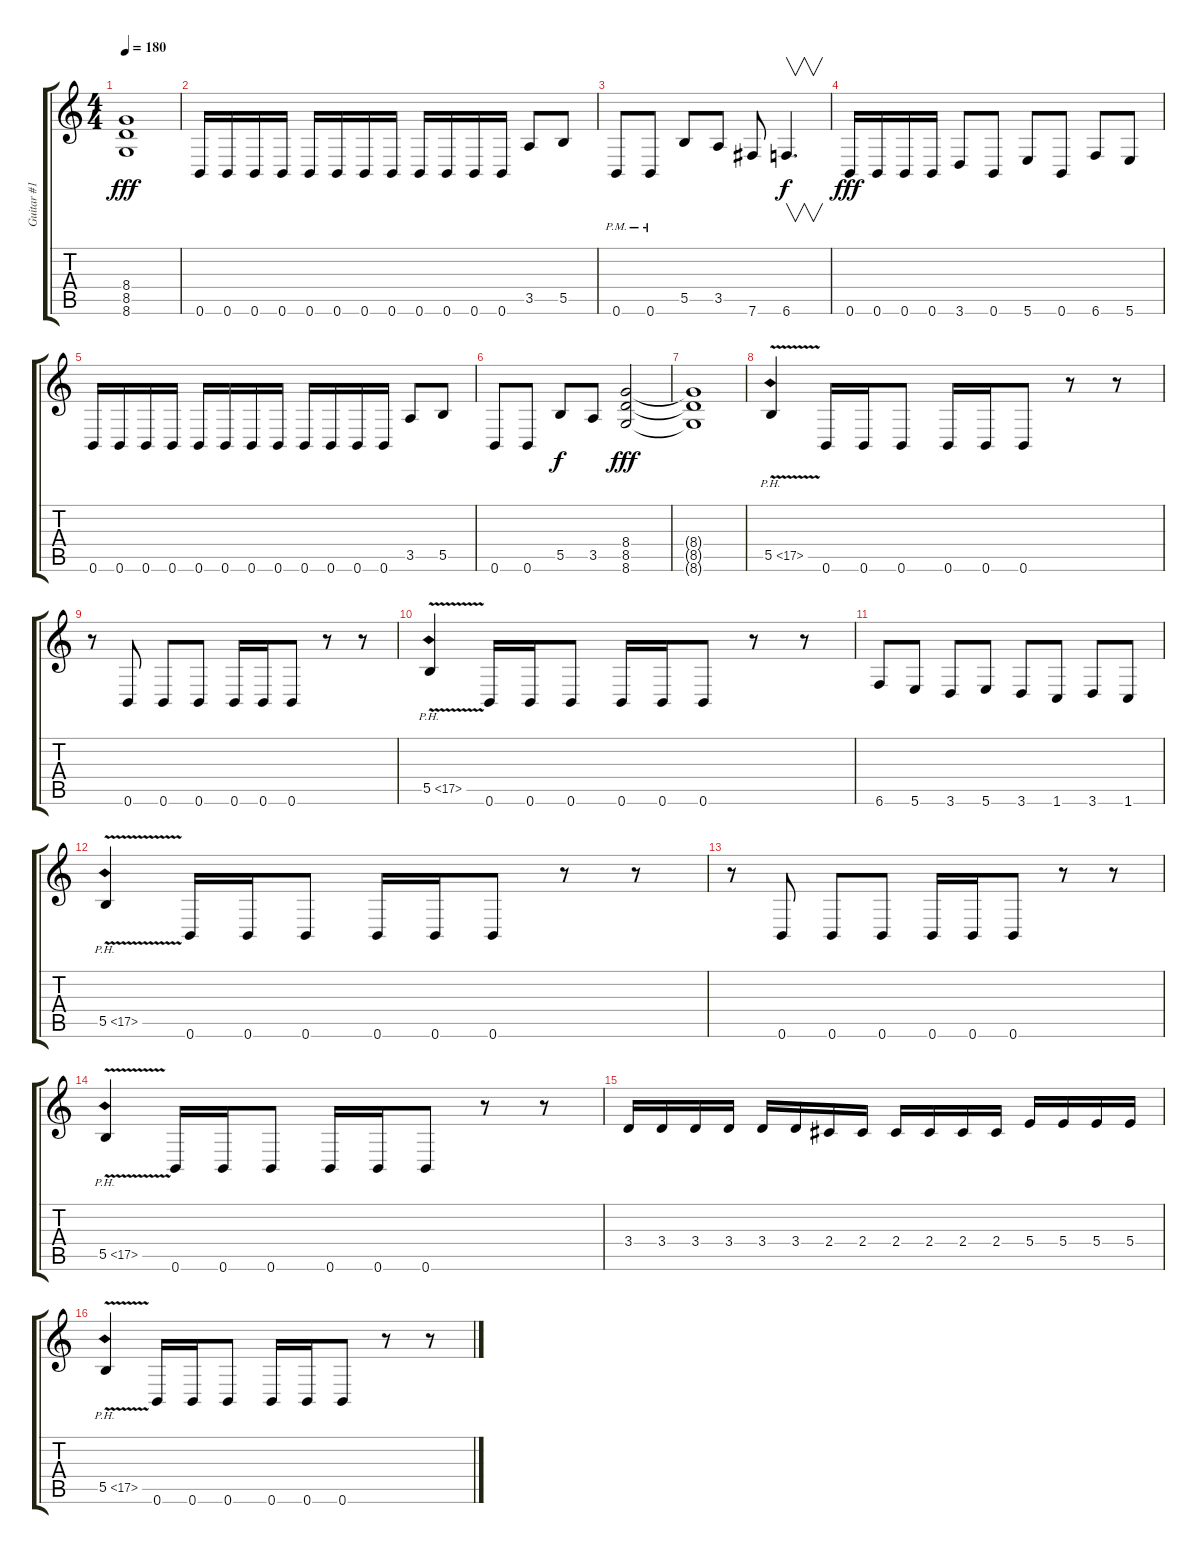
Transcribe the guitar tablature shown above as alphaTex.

\track ("Guitar #1" "Guitar #1") {instrument distortionguitar}
\staff {score tabs}
\tuning (Db4 Ab3 E3 B2 Gb2 B1) {hide}
\ts (4 4)
\tempo 180
\clef g2
\ks c
(8.4{t} 8.5{t} 8.6{t}).1{dy fff} |
0.6.16 0.6.16 0.6.16 0.6.16 0.6.16 0.6.16 0.6.16 0.6.16 0.6.16 0.6.16 0.6.16 0.6.16 3.5.8 5.5.8 |
0.6{pm}.8 0.6{pm}.8 5.5.8 3.5.8 7.6.8 6.6.4{v d dy f} |
0.6.16{dy fff} 0.6.16 0.6.16 0.6.16 3.6.8 0.6.8 5.6.8 0.6.8 6.6.8 5.6.8 |
0.6.16 0.6.16 0.6.16 0.6.16 0.6.16 0.6.16 0.6.16 0.6.16 0.6.16 0.6.16 0.6.16 0.6.16 3.5.8 5.5.8 |
0.6.8 0.6.8 5.5.8{dy f} 3.5.8 (8.4 8.5 8.6).2{dy fff} |
(8.4{t} 8.5{t} 8.6{t}).1 |
5.5{ph 12 v}.4 0.6.16 0.6.16 0.6.8 0.6.16 0.6.16 0.6.8 r.8 r.8 |
r.8 0.6.8 0.6.8 0.6.8 0.6.16 0.6.16 0.6.8 r.8 r.8 |
5.5{ph 12 v}.4 0.6.16 0.6.16 0.6.8 0.6.16 0.6.16 0.6.8 r.8 r.8 |
6.6.8 5.6.8 3.6.8 5.6.8 3.6.8 1.6.8 3.6.8 1.6.8 |
5.5{ph 12 v}.4 0.6.16 0.6.16 0.6.8 0.6.16 0.6.16 0.6.8 r.8 r.8 |
r.8 0.6.8 0.6.8 0.6.8 0.6.16 0.6.16 0.6.8 r.8 r.8 |
5.5{ph 12 v}.4 0.6.16 0.6.16 0.6.8 0.6.16 0.6.16 0.6.8 r.8 r.8 |
3.4.16 3.4.16 3.4.16 3.4.16 3.4.16 3.4.16 2.4.16 2.4.16 2.4.16 2.4.16 2.4.16 2.4.16 5.4.16 5.4.16 5.4.16 5.4.16 |
5.5{ph 12 v}.4 0.6.16 0.6.16 0.6.8 0.6.16 0.6.16 0.6.8 r.8 r.8
